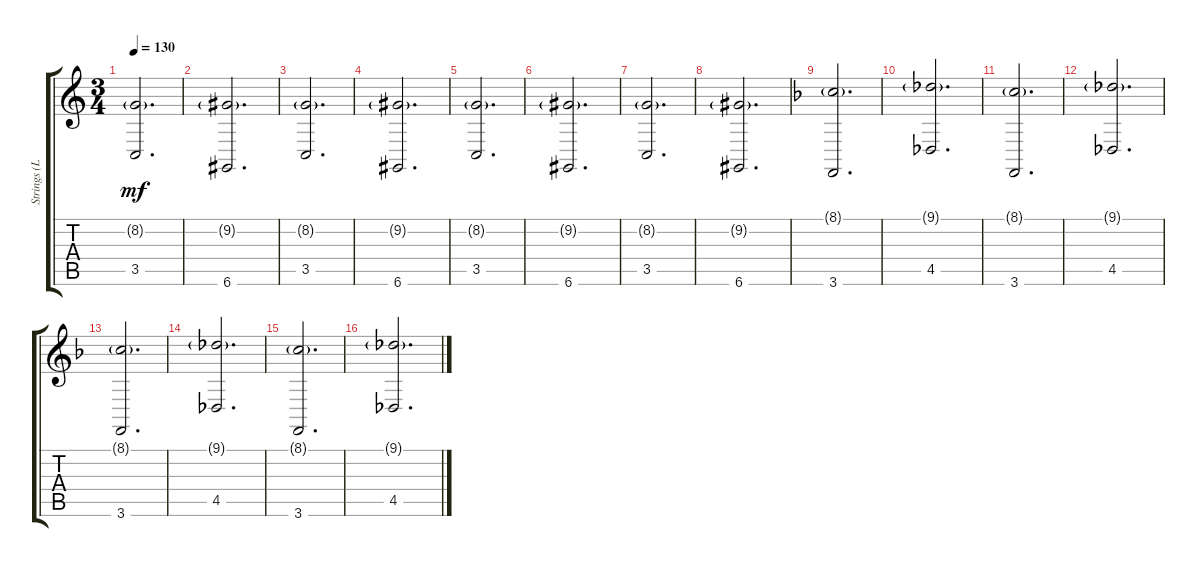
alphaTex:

\track ("Strings (LH)" "Strings (L") {instrument synthstrings1}
\staff {score tabs}
\tuning (E4 B3 G3 D3 A2 D2) {hide}
\ts (3 4)
\tempo 130
\clef g2
\ks c
(8.2{g} 3.5).2{d dy mf} |
(9.2{g} 6.6).2{d} |
(8.2{g} 3.5).2{d} |
(9.2{g} 6.6).2{d} |
(8.2{g} 3.5).2{d} |
(9.2{g} 6.6).2{d} |
(8.2{g} 3.5).2{d} |
(9.2{g} 6.6).2{d} |
\ks f
(8.1{g} 3.6).2{d} |
(9.1{g} 4.5).2{d} |
(8.1{g} 3.6).2{d} |
(9.1{g} 4.5).2{d} |
(8.1{g} 3.6).2{d} |
(9.1{g} 4.5).2{d} |
(8.1{g} 3.6).2{d} |
(9.1{g} 4.5).2{d}
